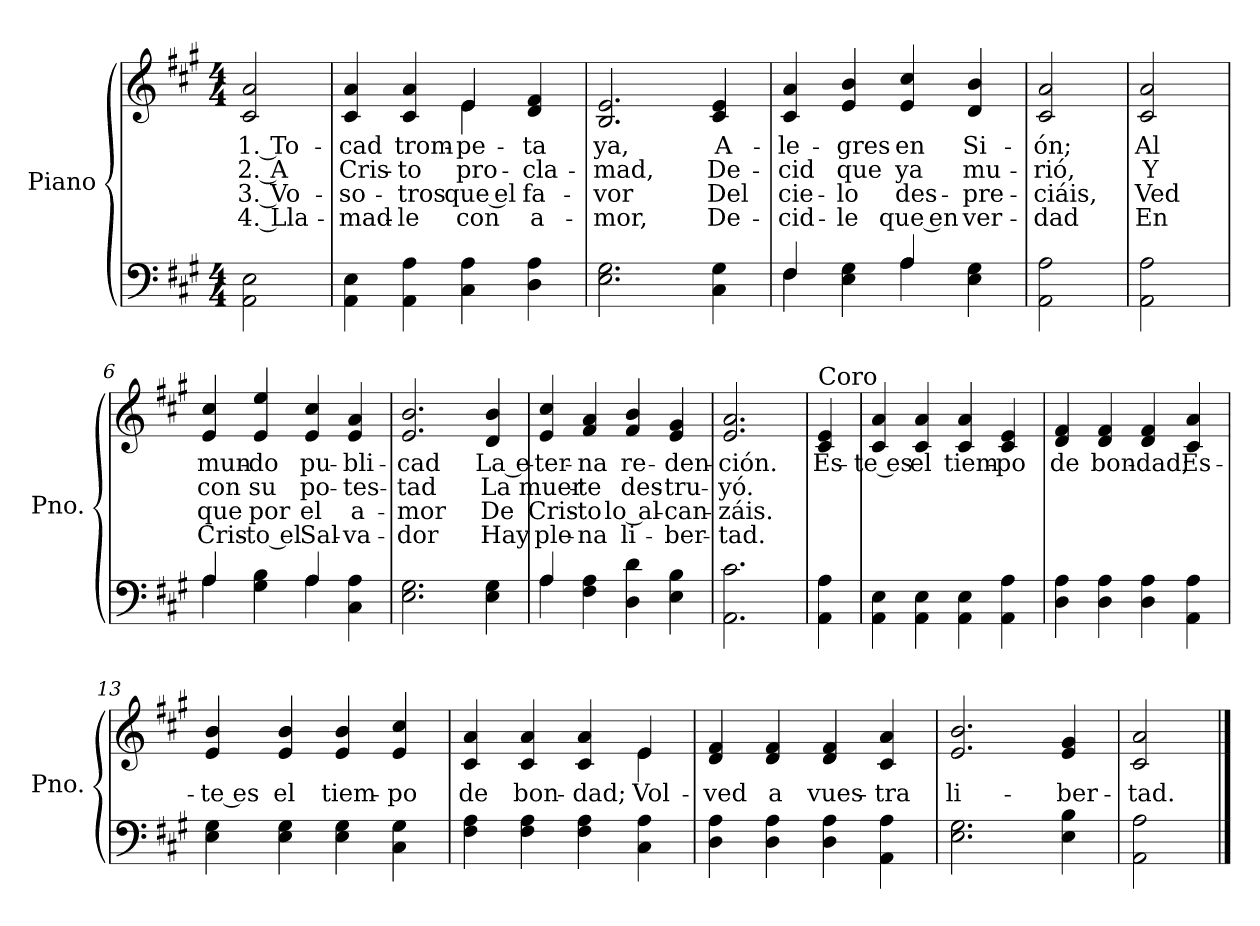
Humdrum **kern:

**kern	**kern	**text	**text	**text	**text
*part1	*part1	*part1	*part1	*part1	*part1
*staff2	*staff1	*staff1	*staff1	*staff1	*staff1
*I"Piano	*	*	*	*	*
*I'Pno.	*	*	*	*	*
*stria5	*stria5	*	*	*	*
*clefF4	*clefG2	*	*	*	*
*k[f#c#g#]	*k[f#c#g#]	*	*	*	*
*M4/4	*M4/4	*	*	*	*
=	=	=	=	=	=
!	!	!LO:LY:b	!LO:LY:b	!LO:LY:b	!LO:LY:b
2AA\ 2E\	2c#/ 2a/	1. To-	2. A	3. Vo-	4. Lla-
=1	=1	=1	=1	=1	=1
!	!	!LO:LY:b	!LO:LY:b	!LO:LY:b	!LO:LY:b
*	*^	*	*	*	*
4AA\ 4E\	4c#/ 4a/	2ryy	-cad	Cris-	-so-	-mad-
!	!	!	!LO:LY:b	!LO:LY:b	!LO:LY:b	!LO:LY:b
4AA\ 4A\	4c#/ 4a/	.	trom-	-to	-tros	-le
!	!	!	!LO:LY:b	!LO:LY:b	!LO:LY:b	!LO:LY:b
4C#\ 4A\	4e/	4e\	-pe-	pro-	que el	con
!	!	!	!LO:LY:b	!LO:LY:b	!LO:LY:b	!LO:LY:b
4D\ 4A\	4d/ 4f#/	4ryy	-ta	-cla-	fa-	a-
=2	=2	=2	=2	=2	=2	=2
!	!	!	!LO:LY:b	!LO:LY:b	!LO:LY:b	!LO:LY:b
*	*v	*v	*	*	*	*
2.E\ 2.G#\	2.B/ 2.e/	ya,	-mad,	-vor	-mor,
!	!	!LO:LY:b	!LO:LY:b	!LO:LY:b	!LO:LY:b
4C#\ 4G#\	4c#/ 4e/	A-	De-	Del	De-
=3	=3	=3	=3	=3	=3
*^	*	*	*	*	*
!	!	!	!LO:LY:b	!LO:LY:b	!LO:LY:b	!LO:LY:b
4F#/	4F#\	4c#/ 4a/	-le-	-cid	cie-	-cid-
!	!	!	!LO:LY:b	!LO:LY:b	!LO:LY:b	!LO:LY:b
4E\ 4G#\	4ryy	4e/ 4b/	-gres	que	-lo	-le
!	!	!	!LO:LY:b	!LO:LY:b	!LO:LY:b	!LO:LY:b
4A/	4A\	4e/ 4cc#/	en	ya	des-	que en
!	!	!	!LO:LY:b	!LO:LY:b	!LO:LY:b	!LO:LY:b
4E\ 4G#\	4ryy	4d/ 4b/	Si-	mu-	-pre-	ver-
=4	=4	=4	=4	=4	=4	=4
!	!	!	!LO:LY:b	!LO:LY:b	!LO:LY:b	!LO:LY:b
*v	*v	*	*	*	*	*
2AA\ 2A\	2c#/ 2a/	-ón;	-rió,	-ciáis,	-dad
!!LO:LB:g=z
=5	=5	=5	=5	=5	=5
!	!	!LO:LY:b	!LO:LY:b	!LO:LY:b	!LO:LY:b
2AA\ 2A\	2c#/ 2a/	Al	Y	Ved	En
=6	=6	=6	=6	=6	=6
*^	*	*	*	*	*
!	!	!	!LO:LY:b	!LO:LY:b	!LO:LY:b	!LO:LY:b
4A/	4A\	4e/ 4cc#/	mun-	con	que	Cris-
!	!	!	!LO:LY:b	!LO:LY:b	!LO:LY:b	!LO:LY:b
4G#\ 4B\	4ryy	4e/ 4ee/	-do	su	por	-to el
!	!	!	!LO:LY:b	!LO:LY:b	!LO:LY:b	!LO:LY:b
4A/	4A\	4e/ 4cc#/	pu-	po-	el	Sal-
!	!	!	!LO:LY:b	!LO:LY:b	!LO:LY:b	!LO:LY:b
4C#\ 4A\	4ryy	4e/ 4a/	-bli-	-tes-	a-	-va-
=7	=7	=7	=7	=7	=7	=7
!	!	!	!LO:LY:b	!LO:LY:b	!LO:LY:b	!LO:LY:b
*v	*v	*	*	*	*	*
2.E\ 2.G#\	2.e/ 2.b/	-cad	-tad	-mor	-dor
!	!	!LO:LY:b	!LO:LY:b	!LO:LY:b	!LO:LY:b
4E\ 4G#\	4d/ 4b/	La e-	La	De	Hay
=8	=8	=8	=8	=8	=8
*^	*	*	*	*	*
!	!	!	!LO:LY:b	!LO:LY:b	!LO:LY:b	!LO:LY:b
4A/	4A\	4e/ 4cc#/	-ter-	muer-	Cris-	ple-
!	!	!	!LO:LY:b	!LO:LY:b	!LO:LY:b	!LO:LY:b
4F#\ 4A\	2.ryy	4f#/ 4a/	-na	-te	-to	-na
!	!	!	!LO:LY:b	!LO:LY:b	!LO:LY:b	!LO:LY:b
4D\ 4d\	.	4f#/ 4b/	re-	des-	lo al-	li-
!	!	!	!LO:LY:b	!LO:LY:b	!LO:LY:b	!LO:LY:b
4E\ 4B\	.	4e/ 4g#/	-den-	-tru-	-can-	-ber-
*v	*v	*	*	*	*	*
=9	=9	=9	=9	=9	=9
!	!	!LO:LY:b	!LO:LY:b	!LO:LY:b	!LO:LY:b
2.AA\ 2.c#\	2.e/ 2.a/	-ción.	-yó.	-záis.	-tad.
!!LO:LB:g=z
=10	=10	=10	=10	=10	=10
!	!LO:TX:a:t=Coro	!	!	!	!
!	!	!LO:LY:b	!	!	!
4AA\ 4A\	4c#/ 4e/	És-	.	.	.
=11	=11	=11	=11	=11	=11
!	!	!LO:LY:b	!	!	!
4AA\ 4E\	4c#/ 4a/	-te es	.	.	.
!	!	!LO:LY:b	!	!	!
4AA\ 4E\	4c#/ 4a/	el	.	.	.
!	!	!LO:LY:b	!	!	!
4AA\ 4E\	4c#/ 4a/	tiem-	.	.	.
!	!	!LO:LY:b	!	!	!
4AA\ 4A\	4c#/ 4e/	-po	.	.	.
=12	=12	=12	=12	=12	=12
!	!	!LO:LY:b	!	!	!
4D\ 4A\	4d/ 4f#/	de	.	.	.
!	!	!LO:LY:b	!	!	!
4D\ 4A\	4d/ 4f#/	bon-	.	.	.
!	!	!LO:LY:b	!	!	!
4D\ 4A\	4d/ 4f#/	-dad;	.	.	.
!	!	!LO:LY:b	!	!	!
4AA\ 4A\	4c#/ 4a/	És-	.	.	.
=13	=13	=13	=13	=13	=13
!	!	!LO:LY:b	!	!	!
4E\ 4G#\	4e/ 4b/	-te es	.	.	.
!	!	!LO:LY:b	!	!	!
4E\ 4G#\	4e/ 4b/	el	.	.	.
!	!	!LO:LY:b	!	!	!
4E\ 4G#\	4e/ 4b/	tiem-	.	.	.
!	!	!LO:LY:b	!	!	!
4C#\ 4G#\	4e/ 4cc#/	-po	.	.	.
!!LO:LB:g=z
=14	=14	=14	=14	=14	=14
!	!	!LO:LY:b	!	!	!
*	*^	*	*	*	*
4F#\ 4A\	4c#/ 4a/	2.ryy	de	.	.	.
!	!	!	!LO:LY:b	!	!	!
4F#\ 4A\	4c#/ 4a/	.	bon-	.	.	.
!	!	!	!LO:LY:b	!	!	!
4F#\ 4A\	4c#/ 4a/	.	-dad;	.	.	.
!	!	!	!LO:LY:b	!	!	!
4C#\ 4A\	4e/	4e\	Vol-	.	.	.
=15	=15	=15	=15	=15	=15	=15
!	!	!	!LO:LY:b	!	!	!
*	*v	*v	*	*	*	*
4D\ 4A\	4d/ 4f#/	-ved	.	.	.
!	!	!LO:LY:b	!	!	!
4D\ 4A\	4d/ 4f#/	a	.	.	.
!	!	!LO:LY:b	!	!	!
4D\ 4A\	4d/ 4f#/	vues-	.	.	.
!	!	!LO:LY:b	!	!	!
4AA\ 4A\	4c#/ 4a/	-tra	.	.	.
=16	=16	=16	=16	=16	=16
!	!	!LO:LY:b	!	!	!
2.E\ 2.G#\	2.e/ 2.b/	li-	.	.	.
!	!	!LO:LY:b	!	!	!
4E\ 4B\	4e/ 4g#/	-ber-	.	.	.
=17	=17	=17	=17	=17	=17
!	!	!LO:LY:b	!	!	!
2AA\ 2A\	2c#/ 2a/	-tad.	.	.	.
==	==	==	==	==	==
*-	*-	*-	*-	*-	*-
